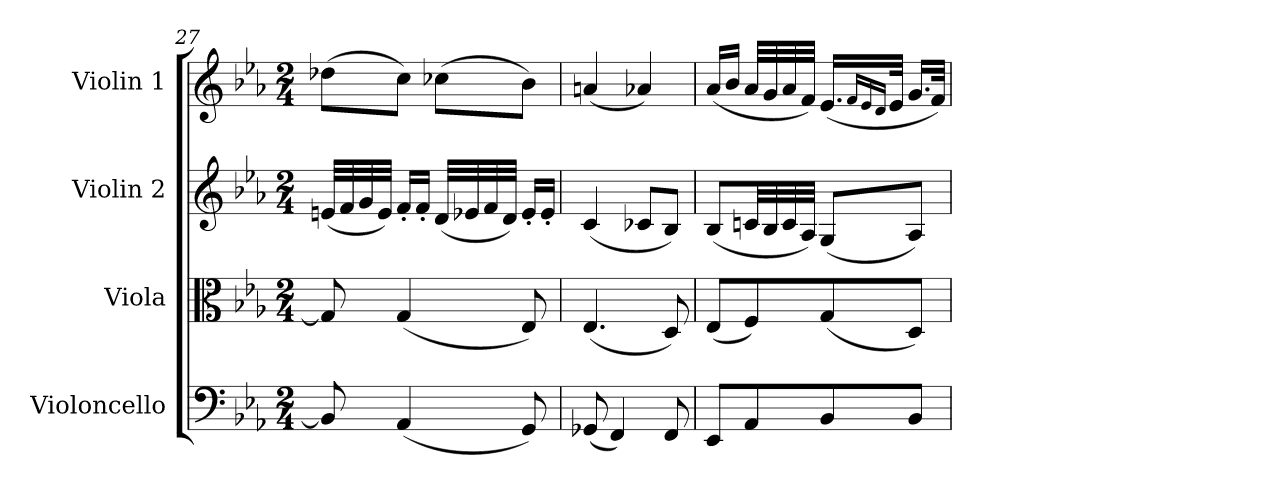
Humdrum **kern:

**kern	**kern	**kern	**kern
*part4	*part3	*part2	*part1
*staff4	*staff3	*staff2	*staff1
*I"Violoncello	*I"Viola	*I"Violin 2	*I"Violin 1
*I'Vc	*I'Vla	*I'Vln	*I'Vln
!!LO:LB:g=z
*clefF4	*clefC3	*clefG2	*clefG2
*k[b-e-a-]	*k[b-e-a-]	*k[b-e-a-]	*k[b-e-a-]
*M2/4	*M2/4	*M2/4	*M2/4
=27	=27	=27	=27
8BB-/]	8G/]	(32en/LLL	(8dd-X\L
.	.	32f/	.
.	.	32g/	.
.	.	32e/JJJ)	.
(4AA-/	(4G/	16f'/LL	8cc\J)
.	.	16f'/JJ	.
.	.	(32d/LLL	(8cc-X\L
.	.	32e-X/	.
.	.	32f/	.
.	.	32d/JJJ)	.
8GG/)	8E-/)	16e-'/LL	8b-\J)
.	.	16e-'/JJ	.
=28	=28	=28	=28
(8GG-X/	(4.E-/	(4c/	(4an/
4FF/)	.	.	.
.	.	8c-X/L	4a-X/)
8FF/	8D/)	8B-/J)	.
!!LO:LB:g=z
=29	=29	=29	=29
8EE-/L	(8E-/L	(8B-/L	(16a-/LL
.	.	.	16b-/JJ
8AA-/	8F/)	32cn/LL	32a-/LLL
.	.	32B-/	32g/
.	.	32c/	32a-/
.	.	32A-/JJJ)	32f/JJJ)
8BB-/	(8G/	(8G/L	(16.e-/LL
.	.	.	16qf/LL
.	.	.	16qe-/
.	.	.	16qd/JJ
.	.	.	32e-/JJk
8BB-/J	8D/J)	8A-/J)	16.g/LL
.	.	.	32f/JJk)
=	=	=	=
*-	*-	*-	*-
